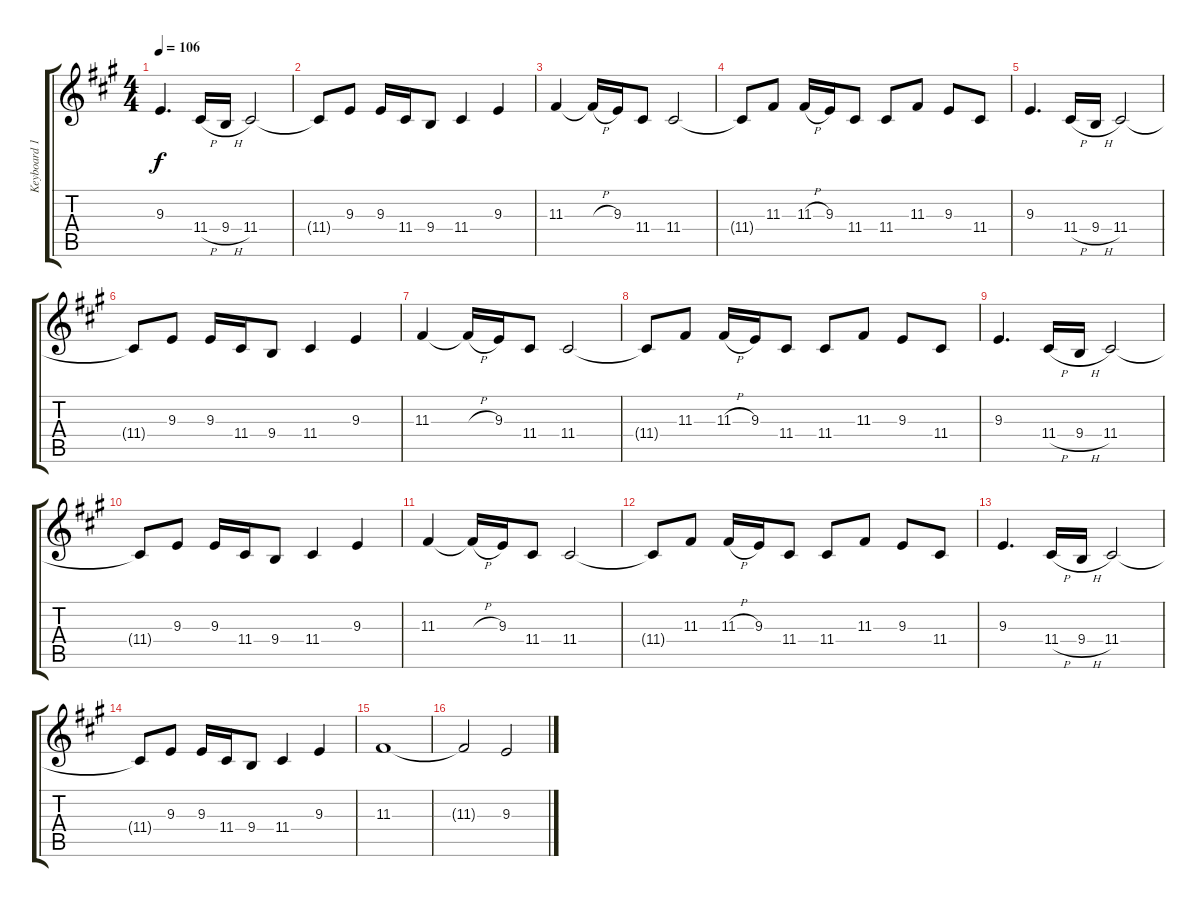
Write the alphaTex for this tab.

\track ("Keyboard 1" "Keyboard 1") {instrument accordion}
\staff {score tabs}
\tuning (E4 B3 G3 D3 A2 E2) {hide}
\ts (4 4)
\tempo 106
\clef g2
\ks f#minor
9.3.4{d dy f} 11.4{h}.16 9.4{h}.16 11.4.2 |
11.4{t}.8 9.3.8 9.3.16 11.4.16 9.4.8 11.4.4 9.3.4 |
11.3.4 11.3{h t}.16 9.3.16 11.4.8 11.4.2 |
11.4{t}.8 11.3.8 11.3{h}.16 9.3.16 11.4.8 11.4.8 11.3.8 9.3.8 11.4.8 |
9.3.4{d} 11.4{h}.16 9.4{h}.16 11.4.2 |
11.4{t}.8 9.3.8 9.3.16 11.4.16 9.4.8 11.4.4 9.3.4 |
11.3.4 11.3{h t}.16 9.3.16 11.4.8 11.4.2 |
11.4{t}.8 11.3.8 11.3{h}.16 9.3.16 11.4.8 11.4.8 11.3.8 9.3.8 11.4.8 |
9.3.4{d} 11.4{h}.16 9.4{h}.16 11.4.2 |
11.4{t}.8 9.3.8 9.3.16 11.4.16 9.4.8 11.4.4 9.3.4 |
11.3.4 11.3{h t}.16 9.3.16 11.4.8 11.4.2 |
11.4{t}.8 11.3.8 11.3{h}.16 9.3.16 11.4.8 11.4.8 11.3.8 9.3.8 11.4.8 |
9.3.4{d} 11.4{h}.16 9.4{h}.16 11.4.2 |
11.4{t}.8 9.3.8 9.3.16 11.4.16 9.4.8 11.4.4 9.3.4 |
11.3.1 |
11.3{t}.2 9.3.2
